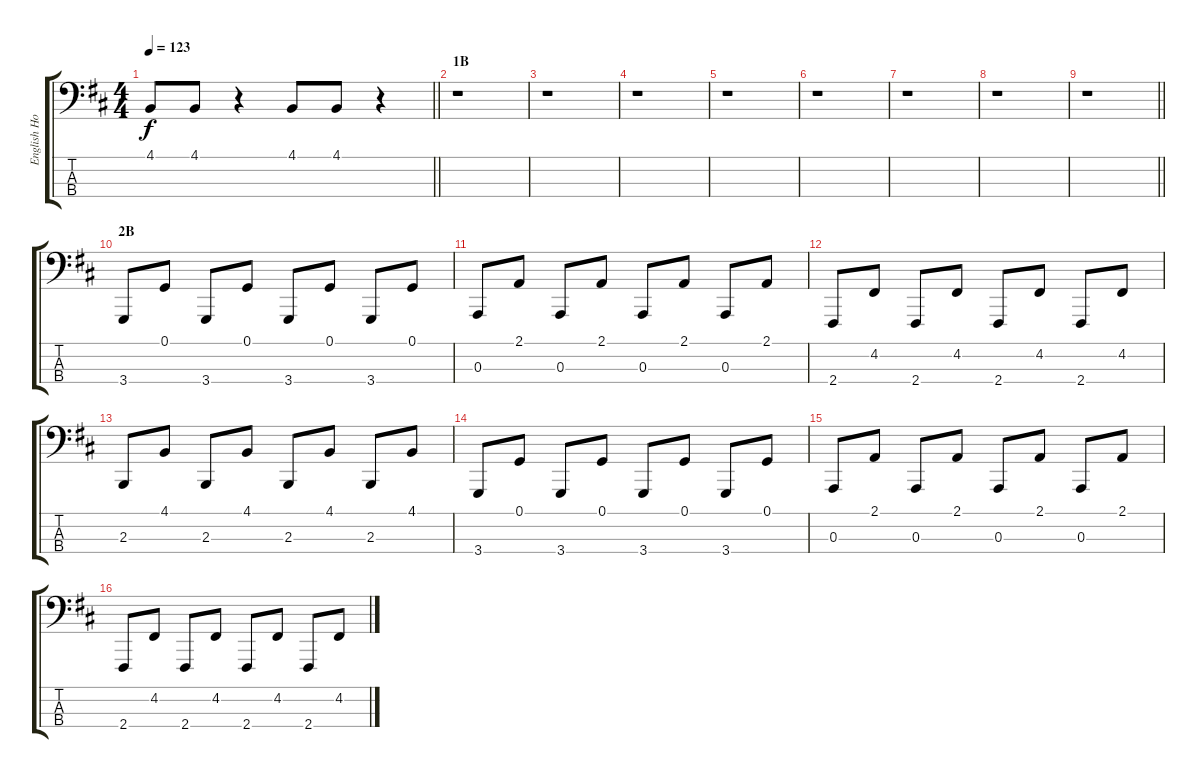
\track ("English Horn" "English Ho") {instrument englishhorn}
\staff {score tabs}
\tuning (G2 D2 A1 E1) {hide}
\ts (4 4)
\tempo 123
\clef f4
\barLineRight lightlight
\ks d
4.1.8{dy f} 4.1.8 r.4 4.1.8 4.1.8 r.4 |
\section ("" "1B")
r.1 |
r.1 |
r.1 |
r.1 |
r.1 |
r.1 |
r.1 |
\barLineRight lightlight
r.1 |
\section ("" "2B")
3.4.8 0.1.8 3.4.8 0.1.8 3.4.8 0.1.8 3.4.8 0.1.8 |
0.3.8 2.1.8 0.3.8 2.1.8 0.3.8 2.1.8 0.3.8 2.1.8 |
2.4.8 4.2.8 2.4.8 4.2.8 2.4.8 4.2.8 2.4.8 4.2.8 |
2.3.8 4.1.8 2.3.8 4.1.8 2.3.8 4.1.8 2.3.8 4.1.8 |
3.4.8 0.1.8 3.4.8 0.1.8 3.4.8 0.1.8 3.4.8 0.1.8 |
0.3.8 2.1.8 0.3.8 2.1.8 0.3.8 2.1.8 0.3.8 2.1.8 |
2.4.8 4.2.8 2.4.8 4.2.8 2.4.8 4.2.8 2.4.8 4.2.8
